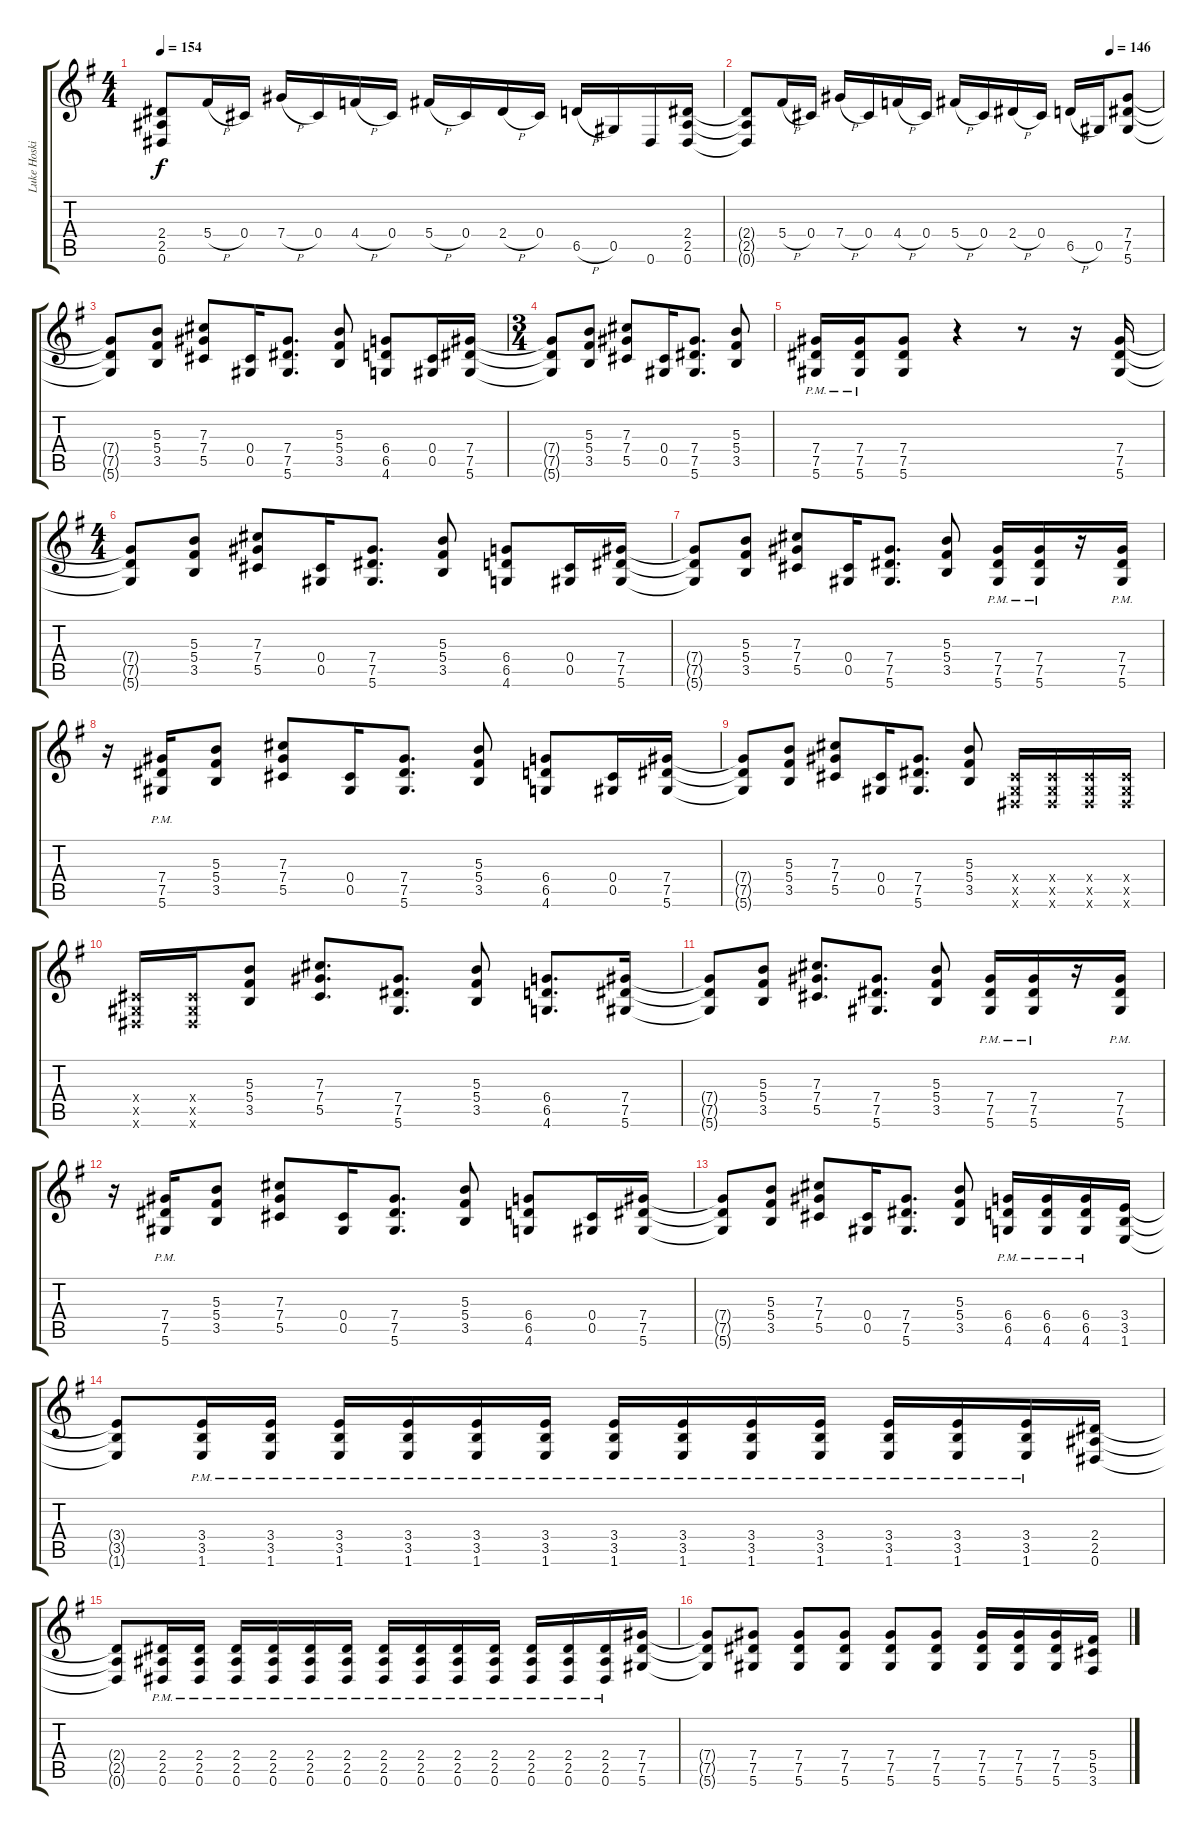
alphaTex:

\track ("Luke Hoskin" "Luke Hoski") {instrument overdrivenguitar}
\staff {score tabs}
\tuning (Eb4 Bb3 Gb3 Db3 Ab2 Eb2) {hide}
\ts (4 4)
\tempo 154
\clef g2
\ks g
(2.4{t} 2.5{t} 0.6{t}).8{dy f} 5.4{h}.16 0.4.16 7.4{h}.16 0.4.16 4.4{h}.16 0.4.16 5.4{h}.16 0.4.16 2.4{h}.16 0.4.16 6.5{h}.16 0.5.16 0.6.16 (2.4 2.5 0.6).16 |
\tempo (146 0.875)
(2.4{t} 2.5{t} 0.6{t}).8 5.4{h}.16 0.4.16 7.4{h}.16 0.4.16 4.4{h}.16 0.4.16 5.4{h}.16 0.4.16 2.4{h}.16 0.4.16 6.5{h}.16 0.5.16 (7.4 7.5 5.6).8 |
(7.4{t} 7.5{t} 5.6{t}).8 (5.3 5.4 3.5).8 (7.3 7.4 5.5).8 (0.4 0.5).16 (7.4 7.5 5.6).8{d} (5.3 5.4 3.5).8 (6.4 6.5 4.6).8 (0.4 0.5).16 (7.4 7.5 5.6).16 |
\ts (3 4)
(7.4{t} 7.5{t} 5.6{t}).8 (5.3 5.4 3.5).8 (7.3 7.4 5.5).8 (0.4 0.5).16 (7.4 7.5 5.6).8{d} (5.3 5.4 3.5).8 |
(7.4{pm} 7.5{pm} 5.6{pm}).16 (7.4{pm} 7.5{pm} 5.6{pm}).16 (7.4 7.5 5.6).8 r.4 r.8 r.16 (7.4 7.5 5.6).16 |
\ts (4 4)
(7.4{t} 7.5{t} 5.6{t}).8 (5.3 5.4 3.5).8 (7.3 7.4 5.5).8 (0.4 0.5).16 (7.4 7.5 5.6).8{d} (5.3 5.4 3.5).8 (6.4 6.5 4.6).8 (0.4 0.5).16 (7.4 7.5 5.6).16 |
(7.4{t} 7.5{t} 5.6{t}).8 (5.3 5.4 3.5).8 (7.3 7.4 5.5).8 (0.4 0.5).16 (7.4 7.5 5.6).8{d} (5.3 5.4 3.5).8 (7.4{pm} 7.5{pm} 5.6{pm}).16 (7.4{pm} 7.5{pm} 5.6{pm}).16 r.16 (7.4{pm} 7.5{pm} 5.6{pm}).16 |
r.16 (7.4{pm} 7.5{pm} 5.6{pm}).16 (5.3 5.4 3.5).8 (7.3 7.4 5.5).8 (0.4 0.5).16 (7.4 7.5 5.6).8{d} (5.3 5.4 3.5).8 (6.4 6.5 4.6).8 (0.4 0.5).16 (7.4 7.5 5.6).16 |
(7.4{t} 7.5{t} 5.6{t}).8 (5.3 5.4 3.5).8 (7.3 7.4 5.5).8 (0.4 0.5).16 (7.4 7.5 5.6).8{d} (5.3 5.4 3.5).8 (0.4{x} 0.5{x} 0.6{x}).16 (0.4{x} 0.5{x} 0.6{x}).16 (0.4{x} 0.5{x} 0.6{x}).16 (0.4{x} 0.5{x} 0.6{x}).16 |
(0.4{x} 0.5{x} 0.6{x}).16 (0.4{x} 0.5{x} 0.6{x}).16 (5.3 5.4 3.5).8 (7.3 7.4 5.5).8{d} (7.4 7.5 5.6).8{d} (5.3 5.4 3.5).8 (6.4 6.5 4.6).8{d} (7.4 7.5 5.6).16 |
(7.4{t} 7.5{t} 5.6{t}).8 (5.3 5.4 3.5).8 (7.3 7.4 5.5).8{d} (7.4 7.5 5.6).8{d} (5.3 5.4 3.5).8 (7.4{pm} 7.5{pm} 5.6{pm}).16 (7.4{pm} 7.5{pm} 5.6{pm}).16 r.16 (7.4{pm} 7.5{pm} 5.6{pm}).16 |
r.16 (7.4{pm} 7.5{pm} 5.6{pm}).16 (5.3 5.4 3.5).8 (7.3 7.4 5.5).8 (0.4 0.5).16 (7.4 7.5 5.6).8{d} (5.3 5.4 3.5).8 (6.4 6.5 4.6).8 (0.4 0.5).16 (7.4 7.5 5.6).16 |
(7.4{t} 7.5{t} 5.6{t}).8 (5.3 5.4 3.5).8 (7.3 7.4 5.5).8 (0.4 0.5).16 (7.4 7.5 5.6).8{d} (5.3 5.4 3.5).8 (6.4{pm} 6.5{pm} 4.6{pm}).16 (6.4{pm} 6.5{pm} 4.6{pm}).16 (6.4{pm} 6.5{pm} 4.6{pm}).16 (3.4 3.5 1.6).16 |
(3.4{t} 3.5{t} 1.6{t}).8 (3.4{pm} 3.5{pm} 1.6{pm}).16 (3.4{pm} 3.5{pm} 1.6{pm}).16 (3.4{pm} 3.5{pm} 1.6{pm}).16 (3.4{pm} 3.5{pm} 1.6{pm}).16 (3.4{pm} 3.5{pm} 1.6{pm}).16 (3.4{pm} 3.5{pm} 1.6{pm}).16 (3.4{pm} 3.5{pm} 1.6{pm}).16 (3.4{pm} 3.5{pm} 1.6{pm}).16 (3.4{pm} 3.5{pm} 1.6{pm}).16 (3.4{pm} 3.5{pm} 1.6{pm}).16 (3.4{pm} 3.5{pm} 1.6{pm}).16 (3.4{pm} 3.5{pm} 1.6{pm}).16 (3.4{pm} 3.5{pm} 1.6{pm}).16 (2.4 2.5 0.6).16 |
(2.4{t} 2.5{t} 0.6{t}).8 (2.4{pm} 2.5{pm} 0.6{pm}).16 (2.4{pm} 2.5{pm} 0.6{pm}).16 (2.4{pm} 2.5{pm} 0.6{pm}).16 (2.4{pm} 2.5{pm} 0.6{pm}).16 (2.4{pm} 2.5{pm} 0.6{pm}).16 (2.4{pm} 2.5{pm} 0.6{pm}).16 (2.4{pm} 2.5{pm} 0.6{pm}).16 (2.4{pm} 2.5{pm} 0.6{pm}).16 (2.4{pm} 2.5{pm} 0.6{pm}).16 (2.4{pm} 2.5{pm} 0.6{pm}).16 (2.4{pm} 2.5{pm} 0.6{pm}).16 (2.4{pm} 2.5{pm} 0.6{pm}).16 (2.4{pm} 2.5{pm} 0.6{pm}).16 (7.4 7.5 5.6).16 |
(7.4{t} 7.5{t} 5.6{t}).8 (7.4 7.5 5.6).8 (7.4 7.5 5.6).8 (7.4 7.5 5.6).8 (7.4 7.5 5.6).8 (7.4 7.5 5.6).8 (7.4 7.5 5.6).16 (7.4 7.5 5.6).16 (7.4 7.5 5.6).16 (5.4 5.5 3.6).16
